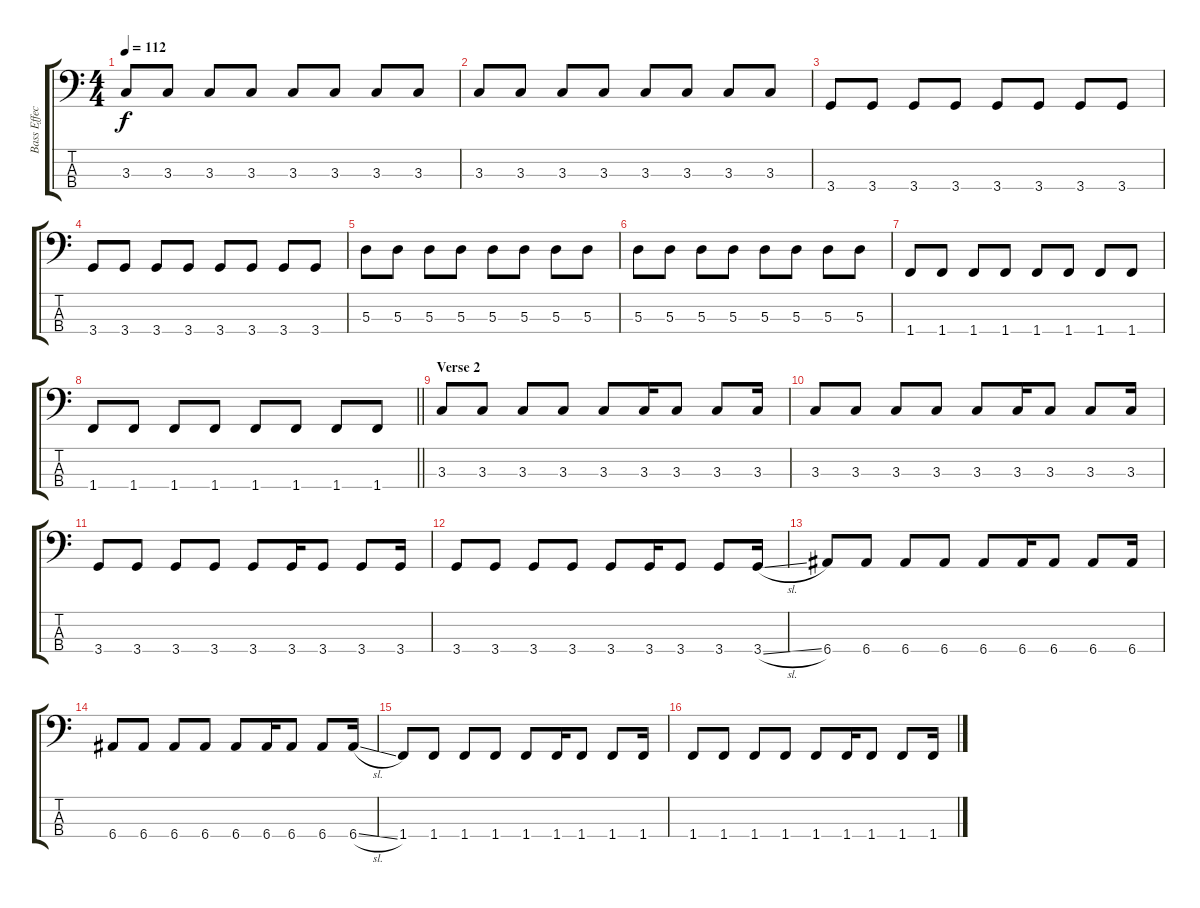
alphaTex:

\track ("Bass Effect" "Bass Effec") {instrument overdrivenguitar}
\staff {score tabs}
\tuning (G2 D2 A1 E1) {hide}
\ts (4 4)
\tempo 112
\clef f4
\ks c
3.3.8{dy f} 3.3.8 3.3.8 3.3.8 3.3.8 3.3.8 3.3.8 3.3.8 |
3.3.8 3.3.8 3.3.8 3.3.8 3.3.8 3.3.8 3.3.8 3.3.8 |
3.4.8 3.4.8 3.4.8 3.4.8 3.4.8 3.4.8 3.4.8 3.4.8 |
3.4.8 3.4.8 3.4.8 3.4.8 3.4.8 3.4.8 3.4.8 3.4.8 |
5.3.8 5.3.8 5.3.8 5.3.8 5.3.8 5.3.8 5.3.8 5.3.8 |
5.3.8 5.3.8 5.3.8 5.3.8 5.3.8 5.3.8 5.3.8 5.3.8 |
1.4.8 1.4.8 1.4.8 1.4.8 1.4.8 1.4.8 1.4.8 1.4.8 |
\barLineRight lightlight
1.4.8 1.4.8 1.4.8 1.4.8 1.4.8 1.4.8 1.4.8 1.4.8 |
\section ("" "Verse 2")
3.3.8 3.3.8 3.3.8 3.3.8 3.3.8 3.3.16 3.3.8 3.3.8 3.3.16 |
3.3.8 3.3.8 3.3.8 3.3.8 3.3.8 3.3.16 3.3.8 3.3.8 3.3.16 |
3.4.8 3.4.8 3.4.8 3.4.8 3.4.8 3.4.16 3.4.8 3.4.8 3.4.16 |
3.4.8 3.4.8 3.4.8 3.4.8 3.4.8 3.4.16 3.4.8 3.4.8 3.4{sl}.16 |
6.4.8 6.4.8 6.4.8 6.4.8 6.4.8 6.4.16 6.4.8 6.4.8 6.4.16 |
6.4.8 6.4.8 6.4.8 6.4.8 6.4.8 6.4.16 6.4.8 6.4.8 6.4{sl}.16 |
1.4.8 1.4.8 1.4.8 1.4.8 1.4.8 1.4.16 1.4.8 1.4.8 1.4.16 |
1.4.8 1.4.8 1.4.8 1.4.8 1.4.8 1.4.16 1.4.8 1.4.8 1.4.16
